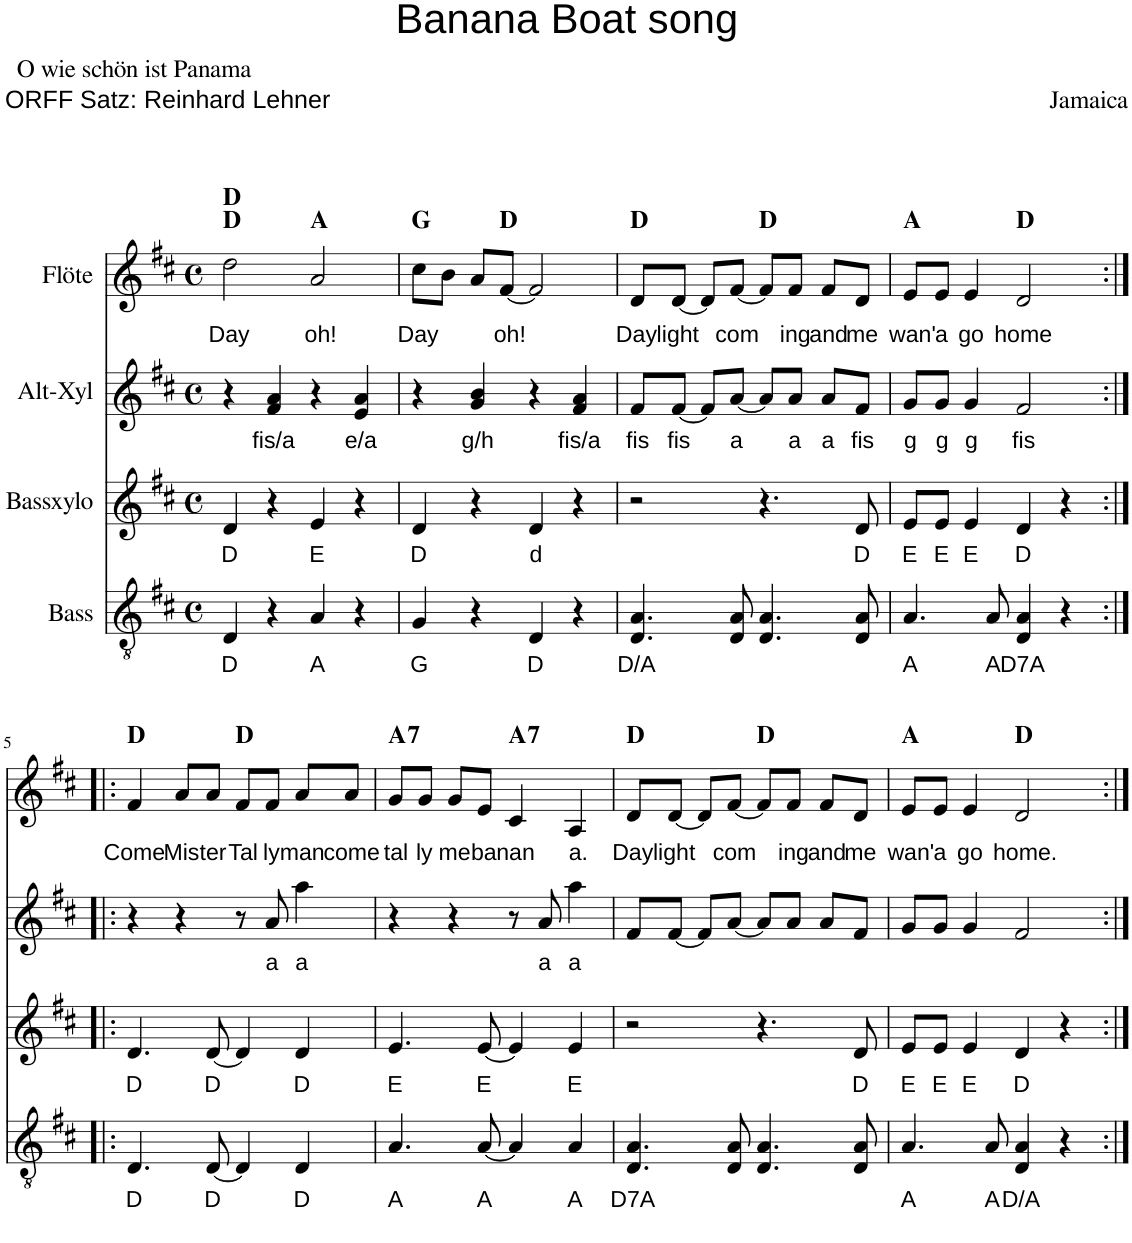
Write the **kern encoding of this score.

**kern	**text	**kern	**text	**kern	**text	**kern	**text	**harte
*part4	*part4	*part3	*part3	*part2	*part2	*part1	*part1	*part1
*staff4	*staff4	*staff3	*staff3	*staff2	*staff2	*staff1	*staff1	*
*I"Bass	*	*I"Bassxylo	*	*I"Alt-Xyl	*	*I"Flöte	*	*
*clefGv2	*	*clefG2	*	*clefG2	*	*clefG2	*	*
*k[f#c#]	*	*k[f#c#]	*	*k[f#c#]	*	*k[f#c#]	*	*
*M4/4	*	*M4/4	*	*M4/4	*	*M4/4	*	*
*met(c)	*	*met(c)	*	*met(c)	*	*met(c)	*	*
=1	=1	=1	=1	=1	=1	=1	=1	=1
!	!LO:LY:b	!	!LO:LY:b	!	!	!	!LO:LY:b	!
4D/	D	4d/	D	4r	.	2dd\	Day	D:maj D:maj
!	!	!	!	!	!LO:LY:b	!	!	!
4r	.	4r	.	4f#/ 4a/	fis/a	.	.	.
!	!LO:LY:b	!	!LO:LY:b	!	!	!	!LO:LY:b	!
4A/	A	4e/	E	4r	.	2a/	oh!	A:maj
!	!	!	!	!	!LO:LY:b	!	!	!
4r	.	4r	.	4e/ 4a/	e/a	.	.	.
=2	=2	=2	=2	=2	=2	=2	=2	=2
!	!LO:LY:b	!	!LO:LY:b	!	!	!	!LO:LY:b	!
4G/	G	4d/	D	4r	.	8cc#\L	Day	G:maj
.	.	.	.	.	.	8b\J	.	.
!	!	!	!	!	!LO:LY:b	!	!	!
4r	.	4r	.	4g/ 4b/	g/h	8a/L	.	.
!	!	!	!	!	!	!	!LO:LY:b	!
.	.	.	.	.	.	[8f#/J	oh!	D:maj
!	!LO:LY:b	!	!LO:LY:b	!	!	!	!	!
4D/	D	4d/	d	4r	.	2f#/]	.	.
!	!	!	!	!	!LO:LY:b	!	!	!
4r	.	4r	.	4f#/ 4a/	fis/a	.	.	.
=3	=3	=3	=3	=3	=3	=3	=3	=3
!	!LO:LY:b	!	!	!	!LO:LY:b	!	!LO:LY:b	!
4.D/ 4.A/	D/A	2r	.	8f#/L	fis	8d/L	Day	D:maj
!	!	!	!	!	!LO:LY:b	!	!LO:LY:b	!
.	.	.	.	[8f#/J	fis	[8d/J	light	.
.	.	.	.	8f#/L]	.	8d/L]	.	.
!	!	!	!	!	!LO:LY:b	!	!LO:LY:b	!
8D/ 8A/	.	.	.	[8a/J	a	[8f#/J	com	.
4.D/ 4.A/	.	4.r	.	8a/L]	.	8f#/L]	.	D:maj
!	!	!	!	!	!LO:LY:b	!	!LO:LY:b	!
.	.	.	.	8a/J	a	8f#/J	ing	.
!	!	!	!	!	!LO:LY:b	!	!LO:LY:b	!
.	.	.	.	8a/L	a	8f#/L	and	.
!	!	!	!LO:LY:b	!	!LO:LY:b	!	!LO:LY:b	!
8D/ 8A/	.	8d/	D	8f#/J	fis	8d/J	me	.
=4	=4	=4	=4	=4	=4	=4	=4	=4
!	!LO:LY:b	!	!LO:LY:b	!	!LO:LY:b	!	!LO:LY:b	!
4.A/	A	8e/L	E	8g/L	g	8e/L	wan'	A:maj
!	!	!	!LO:LY:b	!	!LO:LY:b	!	!LO:LY:b	!
.	.	8e/J	E	8g/J	g	8e/J	a	.
!	!	!	!LO:LY:b	!	!LO:LY:b	!	!LO:LY:b	!
.	.	4e/	E	4g/	g	4e/	go	.
!	!LO:LY:b	!	!	!	!	!	!	!
8A/	A	.	.	.	.	.	.	.
!	!LO:LY:b	!	!LO:LY:b	!	!LO:LY:b	!	!LO:LY:b	!
4D/ 4A/	D7A	4d/	D	2f#/	fis	2d/	home	D:maj
4r	.	4r	.	.	.	.	.	.
!!LO:LB:g=z
=5:|!|:	=5:|!|:	=5:|!|:	=5:|!|:	=5:|!|:	=5:|!|:	=5:|!|:	=5:|!|:	=5:|!|:
!	!LO:LY:b	!	!LO:LY:b	!	!	!	!LO:LY:b	!
4.D/	D	4.d/	D	4r	.	4f#/	Come	D:maj
!	!	!	!	!	!	!	!LO:LY:b	!
.	.	.	.	4r	.	8a/L	Mis	.
!	!LO:LY:b	!	!LO:LY:b	!	!	!	!LO:LY:b	!
[8D/	D	[8d/	D	.	.	8a/J	ter	.
!	!	!	!	!	!	!	!LO:LY:b	!
4D/]	.	4d/]	.	8r	.	8f#/L	Tal	D:maj
!	!	!	!	!	!LO:LY:b	!	!LO:LY:b	!
.	.	.	.	8a/	a	8f#/J	ly	.
!	!LO:LY:b	!	!LO:LY:b	!	!LO:LY:b	!	!LO:LY:b	!
4D/	D	4d/	D	4aa\	a	8a/L	man	.
!	!	!	!	!	!	!	!LO:LY:b	!
.	.	.	.	.	.	8a/J	come	.
=6	=6	=6	=6	=6	=6	=6	=6	=6
!	!LO:LY:b	!	!LO:LY:b	!	!	!	!LO:LY:b	!LO:H:kt=7
4.A/	A	4.e/	E	4r	.	8g/L	tal	A:7
!	!	!	!	!	!	!	!LO:LY:b	!
.	.	.	.	.	.	8g/J	ly	.
!	!	!	!	!	!	!	!LO:LY:b	!
.	.	.	.	4r	.	8g/L	me	.
!	!LO:LY:b	!	!LO:LY:b	!	!	!	!LO:LY:b	!
[8A/	A	[8e/	E	.	.	8e/J	ba	.
!	!	!	!	!	!	!	!LO:LY:b	!LO:H:kt=7
4A/]	.	4e/]	.	8r	.	4c#/	nan	A:7
!	!	!	!	!	!LO:LY:b	!	!	!
.	.	.	.	8a/	a	.	.	.
!	!LO:LY:b	!	!LO:LY:b	!	!LO:LY:b	!	!LO:LY:b	!
4A/	A	4e/	E	4aa\	a	4A/	a.	.
=7	=7	=7	=7	=7	=7	=7	=7	=7
!	!LO:LY:b	!	!	!	!	!	!LO:LY:b	!
4.D/ 4.A/	D7A	2r	.	8f#/L	.	8d/L	Day	D:maj
!	!	!	!	!	!	!	!LO:LY:b	!
.	.	.	.	[8f#/J	.	[8d/J	light	.
.	.	.	.	8f#/L]	.	8d/L]	.	.
!	!	!	!	!	!	!	!LO:LY:b	!
8D/ 8A/	.	.	.	[8a/J	.	[8f#/J	com	.
4.D/ 4.A/	.	4.r	.	8a/L]	.	8f#/L]	.	D:maj
!	!	!	!	!	!	!	!LO:LY:b	!
.	.	.	.	8a/J	.	8f#/J	ing	.
!	!	!	!	!	!	!	!LO:LY:b	!
.	.	.	.	8a/L	.	8f#/L	and	.
!	!	!	!LO:LY:b	!	!	!	!LO:LY:b	!
8D/ 8A/	.	8d/	D	8f#/J	.	8d/J	me	.
=8	=8	=8	=8	=8	=8	=8	=8	=8
!	!LO:LY:b	!	!LO:LY:b	!	!	!	!LO:LY:b	!
4.A/	A	8e/L	E	8g/L	.	8e/L	wan'	A:maj
!	!	!	!LO:LY:b	!	!	!	!LO:LY:b	!
.	.	8e/J	E	8g/J	.	8e/J	a	.
!	!	!	!LO:LY:b	!	!	!	!LO:LY:b	!
.	.	4e/	E	4g/	.	4e/	go	.
!	!LO:LY:b	!	!	!	!	!	!	!
8A/	A	.	.	.	.	.	.	.
!	!LO:LY:b	!	!LO:LY:b	!	!	!	!LO:LY:b	!
4D/ 4A/	D/A	4d/	D	2f#/	.	2d/	home.	D:maj
4r	.	4r	.	.	.	.	.	.
=:|!	=:|!	=:|!	=:|!	=:|!	=:|!	=:|!	=:|!	=:|!
*-	*-	*-	*-	*-	*-	*-	*-	*-
